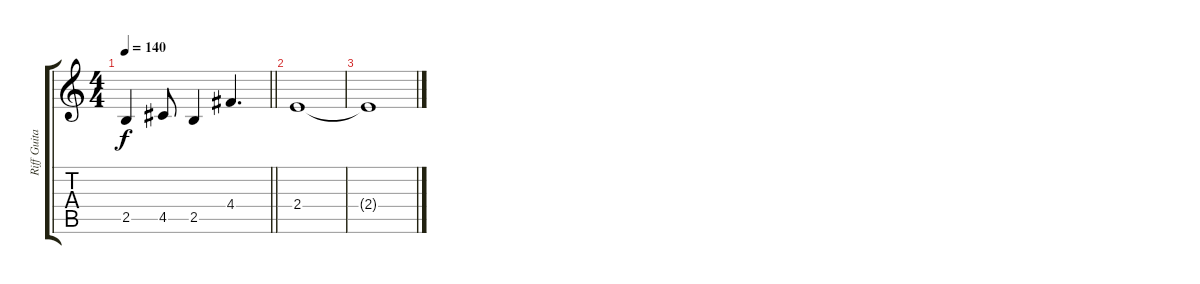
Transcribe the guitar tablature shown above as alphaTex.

\track ("Riff Guitar" "Riff Guita") {instrument overdrivenguitar}
\staff {score tabs}
\tuning (E4 B3 G3 D3 A2 E2) {hide}
\ts (4 4)
\tempo 140
\clef g2
\barLineRight lightlight
\ks c
2.5{t}.4{dy f} 4.5.8 2.5.4 4.4.4{d} |
2.4.1 |
2.4{t}.1
